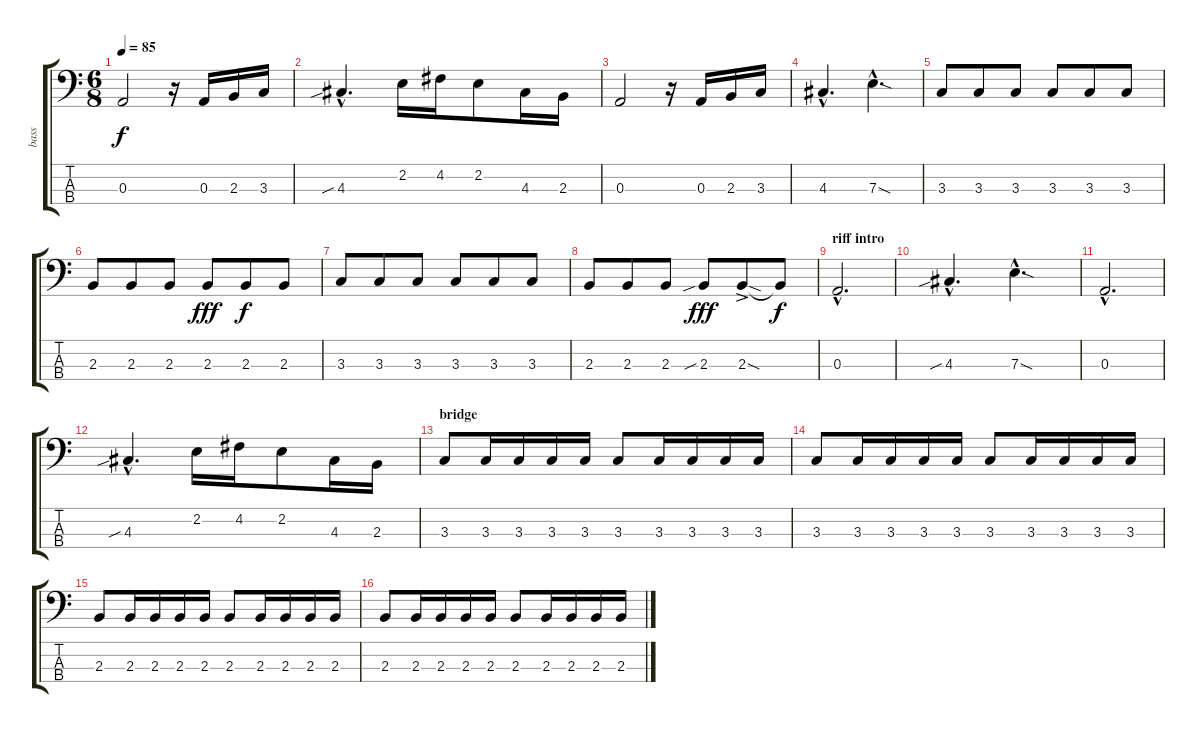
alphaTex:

\track ("bass" "bass") {instrument electricbassfinger}
\staff {score tabs}
\tuning (G2 D2 A1 E1) {hide}
\ts (6 8)
\tempo 85
\clef f4
\ks c
0.3.2{dy f} r.16 0.3.16 2.3.16 3.3.16 |
4.3{sib hac}.4{d} 2.2.16 4.2.16 2.2.8 4.3.16 2.3.16 |
0.3.2 r.16 0.3.16 2.3.16 3.3.16 |
4.3{hac}.4{d} 7.3{sod hac}.4{d} |
3.3.8 3.3.8 3.3.8 3.3.8 3.3.8 3.3.8 |
2.3.8 2.3.8 2.3.8 2.3.8{dy fff} 2.3.8{dy f} 2.3.8 |
3.3.8 3.3.8 3.3.8 3.3.8 3.3.8 3.3.8 |
2.3.8 2.3.8 2.3.8 2.3{sib}.8{dy fff} 2.3{sod ac}.8 2.3{t}.8{dy f} |
\section ("" "riff intro")
0.3{hac}.2{d} |
4.3{sib hac}.4{d} 7.3{sod hac}.4{d} |
0.3{hac}.2{d} |
4.3{sib hac}.4{d} 2.2.16 4.2.16 2.2.8 4.3.16 2.3.16 |
\section ("" "bridge")
3.3.8 3.3.16 3.3.16 3.3.16 3.3.16 3.3.8 3.3.16 3.3.16 3.3.16 3.3.16 |
3.3.8 3.3.16 3.3.16 3.3.16 3.3.16 3.3.8 3.3.16 3.3.16 3.3.16 3.3.16 |
2.3.8 2.3.16 2.3.16 2.3.16 2.3.16 2.3.8 2.3.16 2.3.16 2.3.16 2.3.16 |
2.3.8 2.3.16 2.3.16 2.3.16 2.3.16 2.3.8 2.3.16 2.3.16 2.3.16 2.3.16
